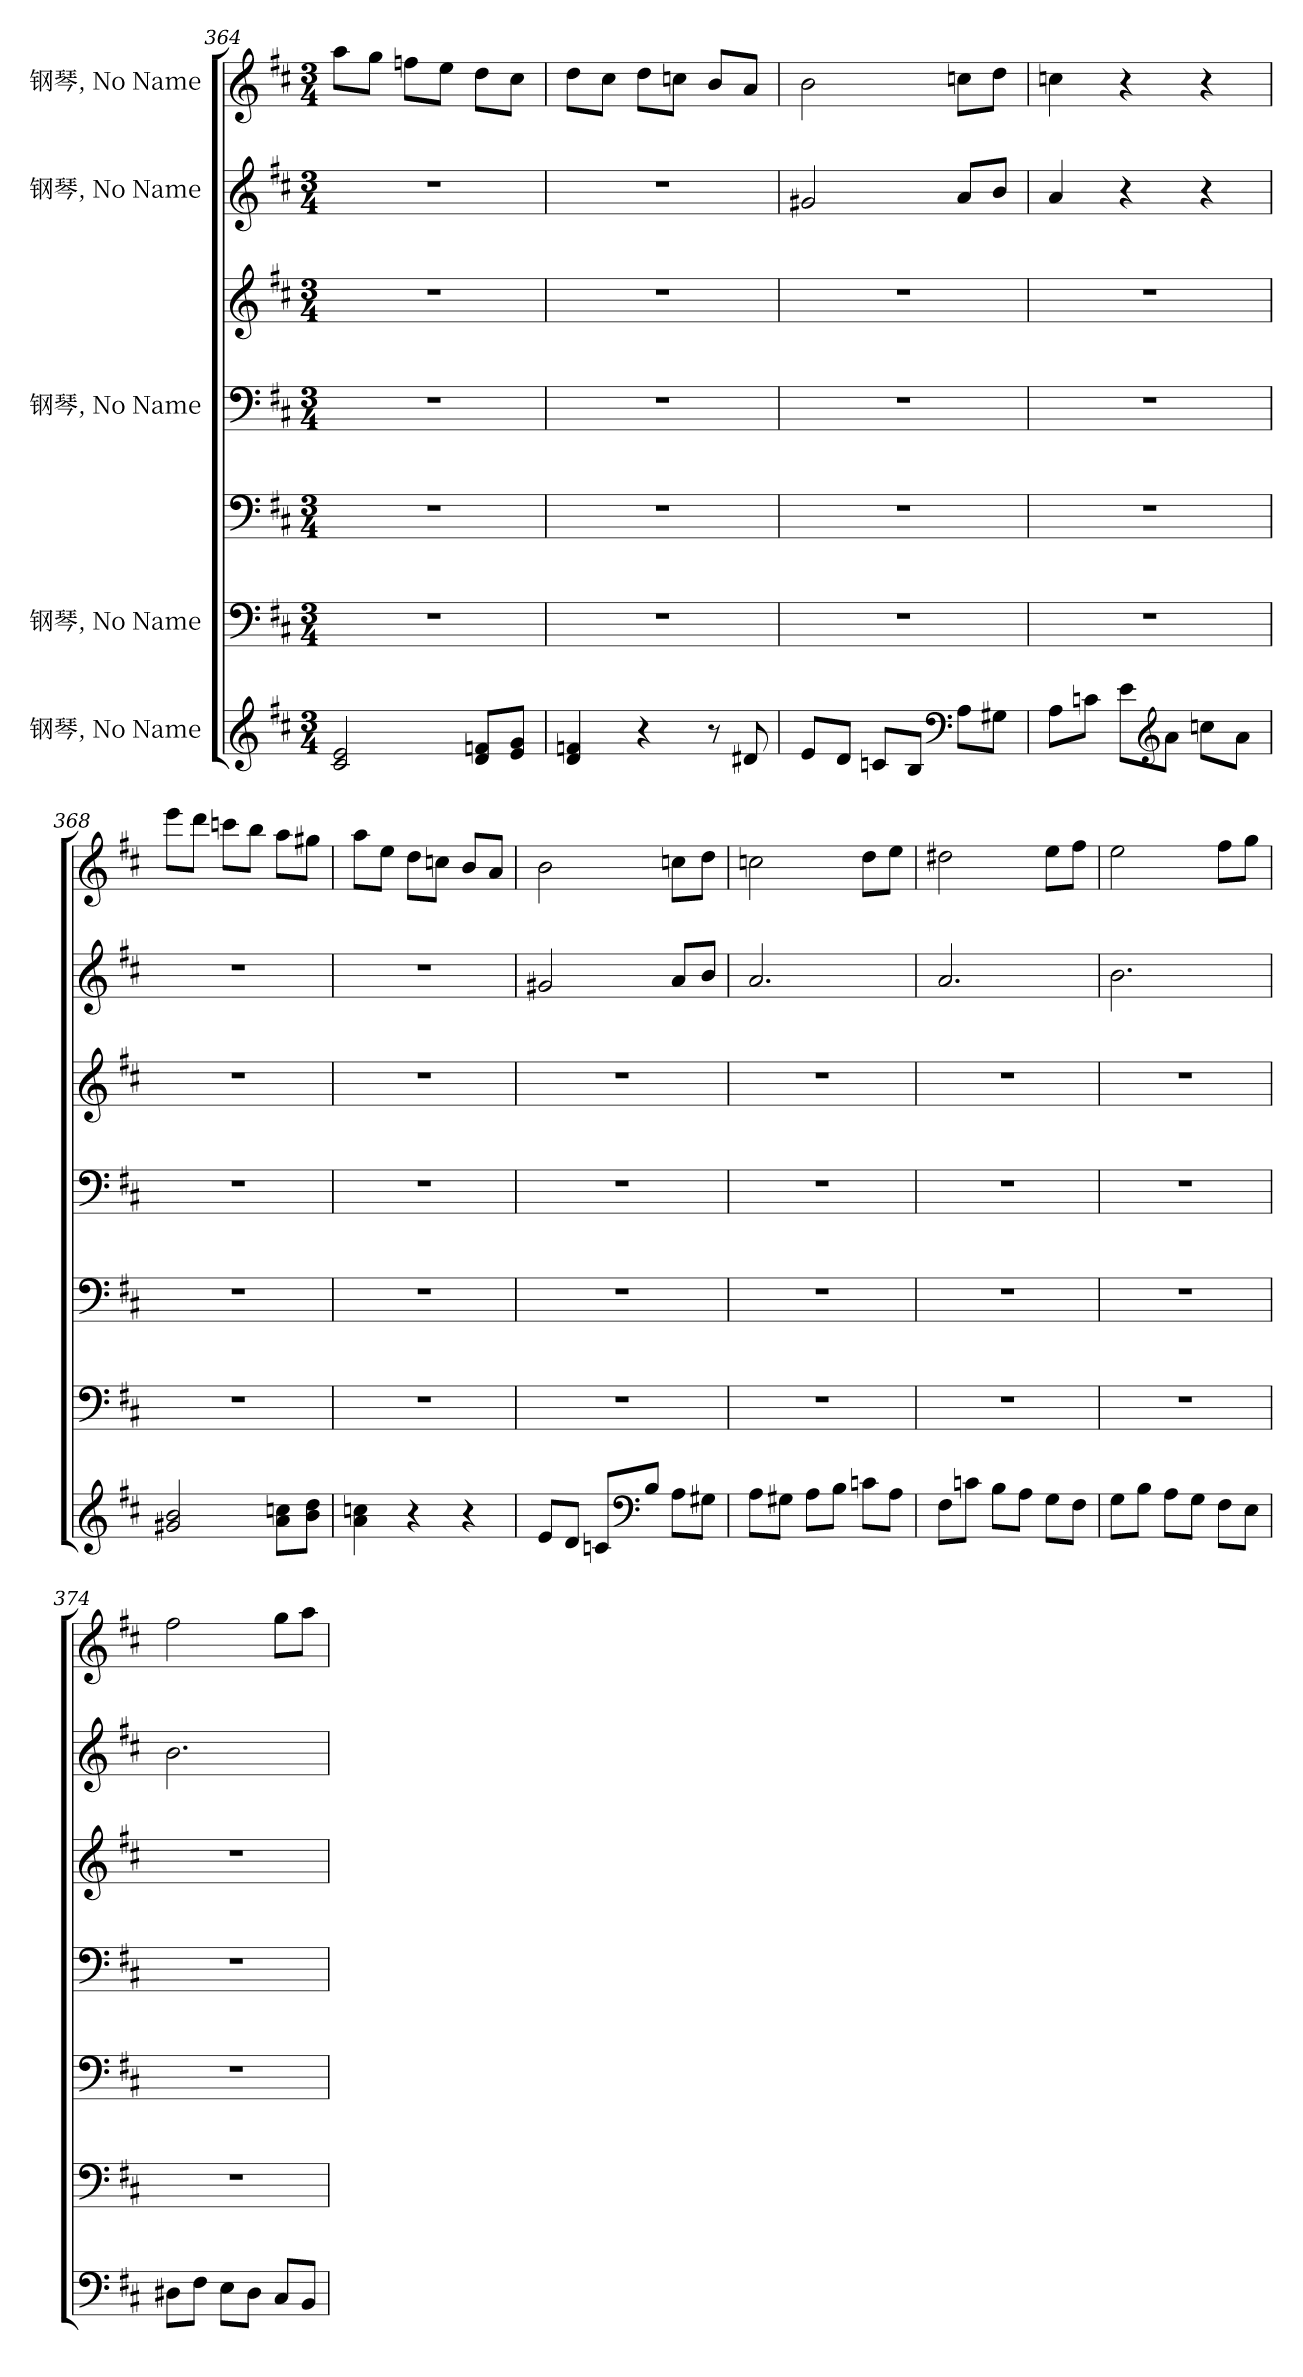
**kern	**kern	**kern	**kern	**kern	**kern	**kern
*part5	*part4	*part4	*part3	*part3	*part2	*part1
*staff7	*staff6	*staff5	*staff4	*staff3	*staff2	*staff1
*I"钢琴, No Name	*I"钢琴, No Name	*	*I"钢琴, No Name	*	*I"钢琴, No Name	*I"钢琴, No Name
*clefG2	*clefF4	*clefF4	*clefF4	*clefG2	*clefG2	*clefG2
*k[f#c#]	*k[f#c#]	*k[f#c#]	*k[f#c#]	*k[f#c#]	*k[f#c#]	*k[f#c#]
*M3/4	*M3/4	*M3/4	*M3/4	*M3/4	*M3/4	*M3/4
*MM199	*MM199	*MM199	*MM199	*MM199	*MM199	*MM199
=364	=364	=364	=364	=364	=364	=364
2c#/ 2e/	2.r	2.r	2.r	2.r	2.r	8aa\L
.	.	.	.	.	.	8gg\J
.	.	.	.	.	.	8ffn\L
.	.	.	.	.	.	8ee\J
8d/ 8fn/L	.	.	.	.	.	8dd\L
8e/ 8g/J	.	.	.	.	.	8cc#\J
=365	=365	=365	=365	=365	=365	=365
4d/ 4fn/	2.r	2.r	2.r	2.r	2.r	8dd\L
.	.	.	.	.	.	8cc#\J
4r	.	.	.	.	.	8dd\L
.	.	.	.	.	.	8ccn\J
8r	.	.	.	.	.	8b/L
8d#X/	.	.	.	.	.	8a/J
=366	=366	=366	=366	=366	=366	=366
*	*	*	*	*	*	*MM199
8e/L	2.r	2.r	2.r	2.r	2g#X/	2b\
8d/J	.	.	.	.	.	.
8cn/L	.	.	.	.	.	.
8B/J	.	.	.	.	.	.
*clefF4	*	*	*	*	*	*
8A\L	.	.	.	.	8a/L	8ccn\L
8G#X\J	.	.	.	.	8b/J	8dd\J
!!LO:PB:g=z
=367	=367	=367	=367	=367	=367	=367
8A\L	2.r	2.r	2.r	2.r	4a/	4ccn\
8cn\J	.	.	.	.	.	.
8e\L	.	.	.	.	4r	4r
*clefG2	*	*	*	*	*	*
8a\J	.	.	.	.	.	.
8ccn\L	.	.	.	.	4r	4r
8a\J	.	.	.	.	.	.
=368	=368	=368	=368	=368	=368	=368
*	*	*	*	*	*	*MM199
2g#X/ 2b/	2.r	2.r	2.r	2.r	2.r	8eee\L
.	.	.	.	.	.	8ddd\J
.	.	.	.	.	.	8cccn\L
.	.	.	.	.	.	8bb\J
8a\ 8ccn\L	.	.	.	.	.	8aa\L
8b\ 8dd\J	.	.	.	.	.	8gg#X\J
=369	=369	=369	=369	=369	=369	=369
4a\ 4ccn\	2.r	2.r	2.r	2.r	2.r	8aa\L
.	.	.	.	.	.	8ee\J
4r	.	.	.	.	.	8dd\L
.	.	.	.	.	.	8ccn\J
4r	.	.	.	.	.	8b/L
.	.	.	.	.	.	8a/J
=370	=370	=370	=370	=370	=370	=370
*	*	*	*	*	*	*MM199
8e/L	2.r	2.r	2.r	2.r	2g#X/	2b\
8d/J	.	.	.	.	.	.
8cn/L	.	.	.	.	.	.
*clefF4	*	*	*	*	*	*
8B/J	.	.	.	.	.	.
8A\L	.	.	.	.	8a/L	8ccn\L
8G#X\J	.	.	.	.	8b/J	8dd\J
!!LO:PB:g=z
=371	=371	=371	=371	=371	=371	=371
*	*	*	*	*	*	*MM199
8A\L	2.r	2.r	2.r	2.r	2.a/	2ccn\
8G#X\J	.	.	.	.	.	.
8A\L	.	.	.	.	.	.
8B\J	.	.	.	.	.	.
8cn\L	.	.	.	.	.	8dd\L
8A\J	.	.	.	.	.	8ee\J
=372	=372	=372	=372	=372	=372	=372
*	*	*	*	*	*	*MM199
8F#\L	2.r	2.r	2.r	2.r	2.a/	2dd#X\
8cn\J	.	.	.	.	.	.
8B\L	.	.	.	.	.	.
8A\J	.	.	.	.	.	.
8G\L	.	.	.	.	.	8ee\L
8F#\J	.	.	.	.	.	8ff#\J
=373	=373	=373	=373	=373	=373	=373
*	*	*	*	*	*	*MM199
8G\L	2.r	2.r	2.r	2.r	2.b\	2ee\
8B\J	.	.	.	.	.	.
8A\L	.	.	.	.	.	.
8G\J	.	.	.	.	.	.
8F#\L	.	.	.	.	.	8ff#\L
8E\J	.	.	.	.	.	8gg\J
=374	=374	=374	=374	=374	=374	=374
*	*	*	*	*	*	*MM199
8D#X\L	2.r	2.r	2.r	2.r	2.b\	2ff#\
8F#\J	.	.	.	.	.	.
8E\L	.	.	.	.	.	.
8D#\J	.	.	.	.	.	.
8C#/L	.	.	.	.	.	8gg\L
8BB/J	.	.	.	.	.	8aa\J
=	=	=	=	=	=	=
*-	*-	*-	*-	*-	*-	*-
